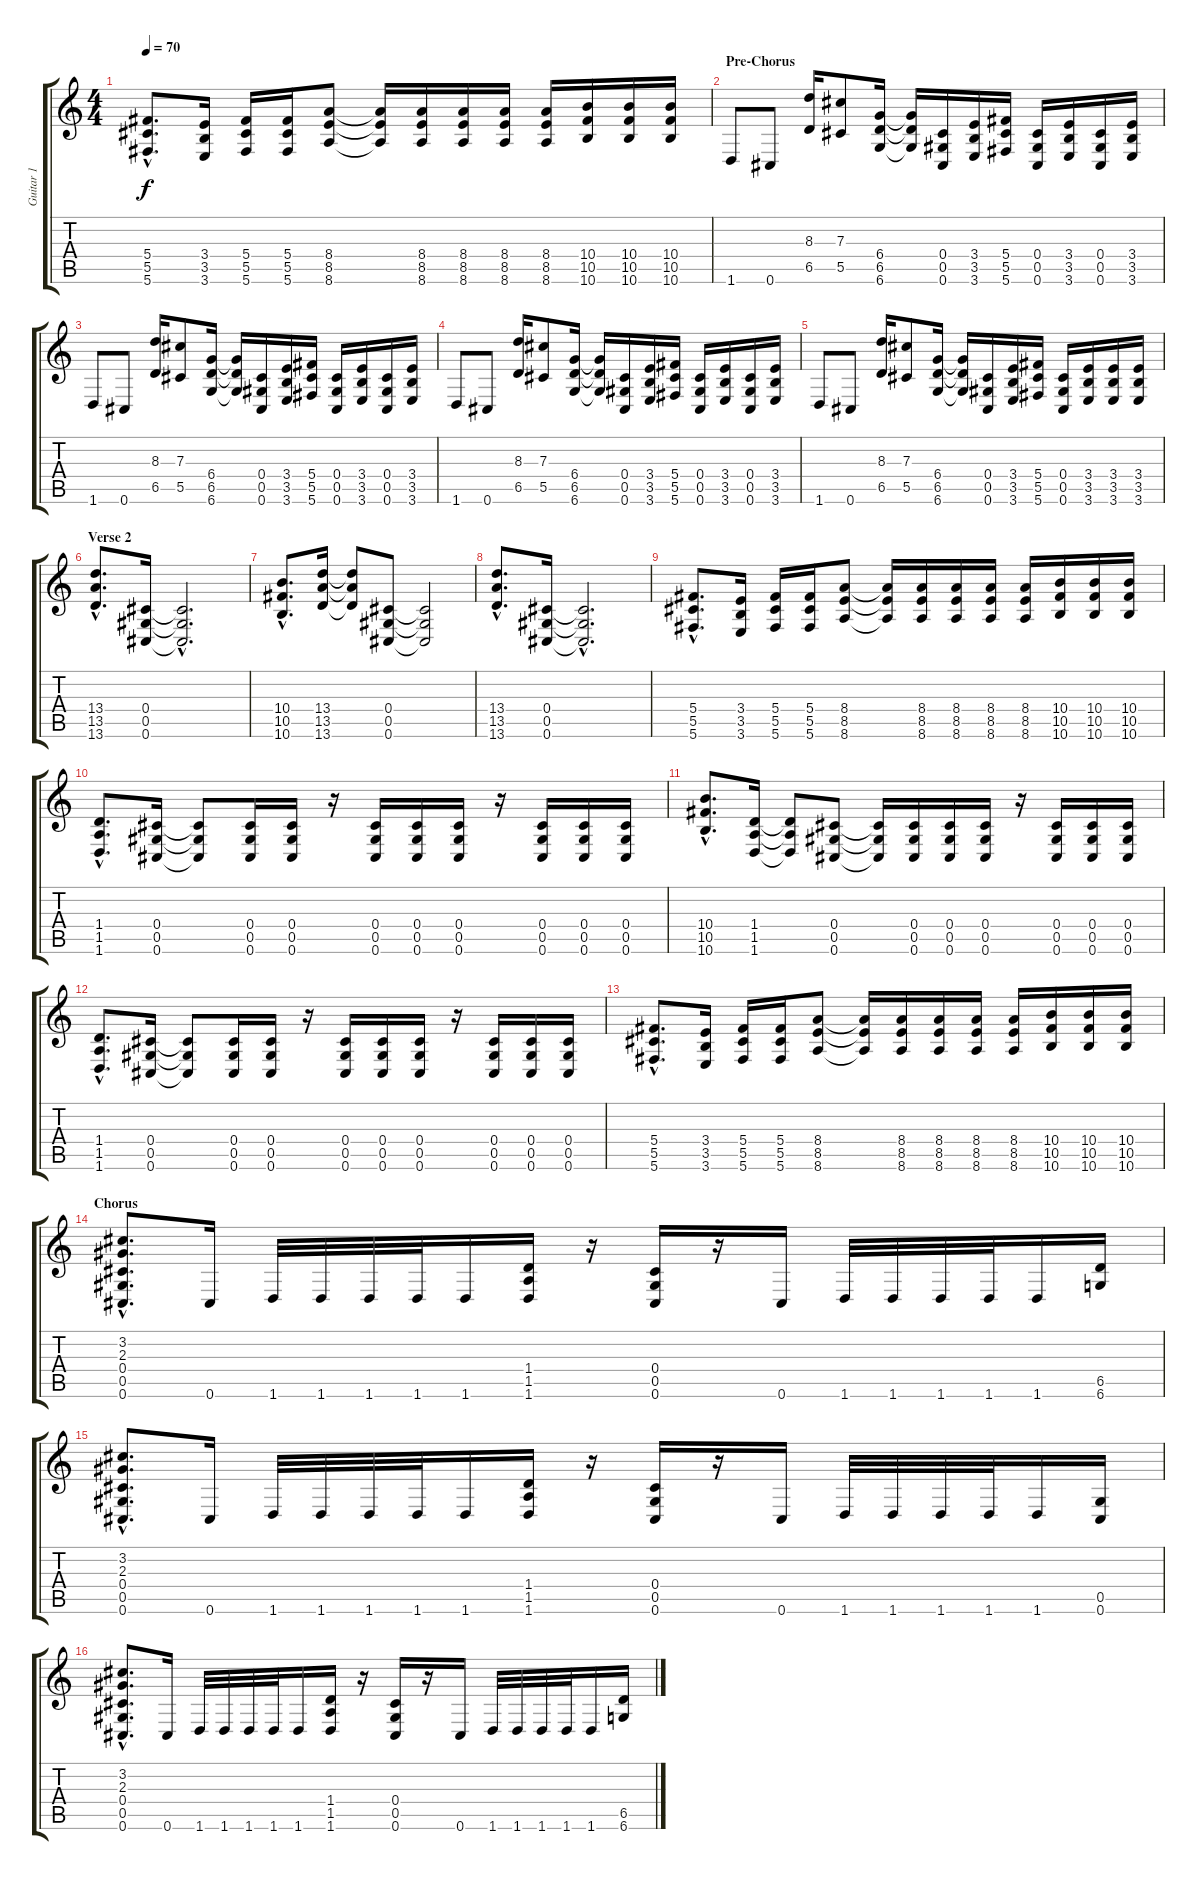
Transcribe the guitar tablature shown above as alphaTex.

\track ("Guitar 1" "Guitar 1") {instrument distortionguitar}
\staff {score tabs}
\tuning (Eb4 Bb3 Gb3 Db3 Ab2 Db2) {hide}
\ts (4 4)
\tempo 70
\clef g2
\ks c
(5.4{hac} 5.5{hac} 5.6{hac}).8{d dy f} (3.4 3.5 3.6).16 (5.4 5.5 5.6).16 (5.4 5.5 5.6).16 (8.4 8.5 8.6).8 (8.4{t} 8.5{t} 8.6{t}).16 (8.4 8.5 8.6).16 (8.4 8.5 8.6).16 (8.4 8.5 8.6).16 (8.4 8.5 8.6).16 (10.4 10.5 10.6).16 (10.4 10.5 10.6).16 (10.4 10.5 10.6).16 |
\section ("" "Pre-Chorus")
1.6.8 0.6.8 (8.3 6.5).16 (7.3 5.5).8 (6.4 6.5 6.6).16 (6.4{t} 6.5{t} 6.6{t}).16 (0.4 0.5 0.6).16 (3.4 3.5 3.6).16 (5.4 5.5 5.6).16 (0.4 0.5 0.6).16 (3.4 3.5 3.6).16 (0.4 0.5 0.6).16 (3.4 3.5 3.6).16 |
1.6.8 0.6.8 (8.3 6.5).16 (7.3 5.5).8 (6.4 6.5 6.6).16 (6.4{t} 6.5{t} 6.6{t}).16 (0.4 0.5 0.6).16 (3.4 3.5 3.6).16 (5.4 5.5 5.6).16 (0.4 0.5 0.6).16 (3.4 3.5 3.6).16 (0.4 0.5 0.6).16 (3.4 3.5 3.6).16 |
1.6.8 0.6.8 (8.3 6.5).16 (7.3 5.5).8 (6.4 6.5 6.6).16 (6.4{t} 6.5{t} 6.6{t}).16 (0.4 0.5 0.6).16 (3.4 3.5 3.6).16 (5.4 5.5 5.6).16 (0.4 0.5 0.6).16 (3.4 3.5 3.6).16 (0.4 0.5 0.6).16 (3.4 3.5 3.6).16 |
1.6.8 0.6.8 (8.3 6.5).16 (7.3 5.5).8 (6.4 6.5 6.6).16 (6.4{t} 6.5{t} 6.6{t}).16 (0.4 0.5 0.6).16 (3.4 3.5 3.6).16 (5.4 5.5 5.6).16 (0.4 0.5 0.6).16 (3.4 3.5 3.6).16 (3.4 3.5 3.6).16 (3.4 3.5 3.6).16 |
\section ("" "Verse 2")
(13.4{hac} 13.5{hac} 13.6{hac}).8{d} (0.4 0.5 0.6).16 (0.4{hac t} 0.5{hac t} 0.6{hac t}).2{d} |
(10.4{hac} 10.5{hac} 10.6{hac}).8{d} (13.4 13.5 13.6).16 (13.4{t} 13.5{t} 13.6{t}).8 (0.4 0.5 0.6).8 (0.4{t} 0.5{t} 0.6{t}).2 |
(13.4{hac} 13.5{hac} 13.6{hac}).8{d} (0.4 0.5 0.6).16 (0.4{hac t} 0.5{hac t} 0.6{hac t}).2{d} |
(5.4{hac} 5.5{hac} 5.6{hac}).8{d} (3.4 3.5 3.6).16 (5.4 5.5 5.6).16 (5.4 5.5 5.6).16 (8.4 8.5 8.6).8 (8.4{t} 8.5{t} 8.6{t}).16 (8.4 8.5 8.6).16 (8.4 8.5 8.6).16 (8.4 8.5 8.6).16 (8.4 8.5 8.6).16 (10.4 10.5 10.6).16 (10.4 10.5 10.6).16 (10.4 10.5 10.6).16 |
(1.4{hac} 1.5{hac} 1.6{hac}).8{d} (0.4 0.5 0.6).16 (0.4{t} 0.5{t} 0.6{t}).8 (0.4 0.5 0.6).16 (0.4 0.5 0.6).16 r.16 (0.4 0.5 0.6).16 (0.4 0.5 0.6).16 (0.4 0.5 0.6).16 r.16 (0.4 0.5 0.6).16 (0.4 0.5 0.6).16 (0.4 0.5 0.6).16 |
(10.4{hac} 10.5{hac} 10.6{hac}).8{d} (1.4 1.5 1.6).16 (1.4{t} 1.5{t} 1.6{t}).8 (0.4 0.5 0.6).8 (0.4{t} 0.5{t} 0.6{t}).16 (0.4 0.5 0.6).16 (0.4 0.5 0.6).16 (0.4 0.5 0.6).16 r.16 (0.4 0.5 0.6).16 (0.4 0.5 0.6).16 (0.4 0.5 0.6).16 |
(1.4{hac} 1.5{hac} 1.6{hac}).8{d} (0.4 0.5 0.6).16 (0.4{t} 0.5{t} 0.6{t}).8 (0.4 0.5 0.6).16 (0.4 0.5 0.6).16 r.16 (0.4 0.5 0.6).16 (0.4 0.5 0.6).16 (0.4 0.5 0.6).16 r.16 (0.4 0.5 0.6).16 (0.4 0.5 0.6).16 (0.4 0.5 0.6).16 |
(5.4{hac} 5.5{hac} 5.6{hac}).8{d} (3.4 3.5 3.6).16 (5.4 5.5 5.6).16 (5.4 5.5 5.6).16 (8.4 8.5 8.6).8 (8.4{t} 8.5{t} 8.6{t}).16 (8.4 8.5 8.6).16 (8.4 8.5 8.6).16 (8.4 8.5 8.6).16 (8.4 8.5 8.6).16 (10.4 10.5 10.6).16 (10.4 10.5 10.6).16 (10.4 10.5 10.6).16 |
\section ("" "Chorus")
(3.2{hac} 2.3{hac} 0.4{hac} 0.5{hac} 0.6{hac}).8{d} 0.6.16 1.6.32 1.6.32 1.6.32 1.6.32 1.6.16 (1.4 1.5 1.6).16 r.16 (0.4 0.5 0.6).16 r.16 0.6.16 1.6.32 1.6.32 1.6.32 1.6.32 1.6.16 (6.5 6.6).16 |
(3.2{hac} 2.3{hac} 0.4{hac} 0.5{hac} 0.6{hac}).8{d} 0.6.16 1.6.32 1.6.32 1.6.32 1.6.32 1.6.16 (1.4 1.5 1.6).16 r.16 (0.4 0.5 0.6).16 r.16 0.6.16 1.6.32 1.6.32 1.6.32 1.6.32 1.6.16 (0.5 0.6).16 |
(3.2{hac} 2.3{hac} 0.4{hac} 0.5{hac} 0.6{hac}).8{d} 0.6.16 1.6.32 1.6.32 1.6.32 1.6.32 1.6.16 (1.4 1.5 1.6).16 r.16 (0.4 0.5 0.6).16 r.16 0.6.16 1.6.32 1.6.32 1.6.32 1.6.32 1.6.16 (6.5 6.6).16
